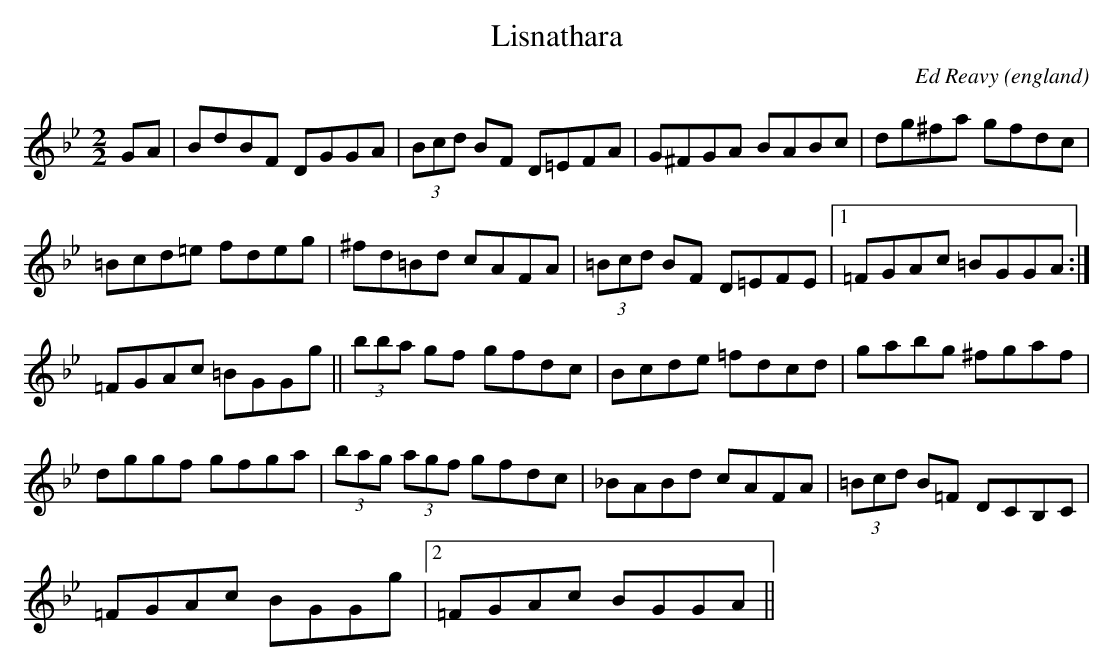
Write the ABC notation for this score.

X:1
T:Lisnathara
O:england
C:Ed Reavy
M:2/2
L:1/8
K:Bb
GA|BdBF DGGA|(3Bcd BF D=EFA|G^FGA BABc|dg^fa gfdc|
=Bcd=e fdeg|^fd=Bd cAFA|(3=Bcd BF D=EFE|1=FGAc =BGGA:|
2=FGAc =BGGg||(3bba gf gfdc|Bcde =fdcd|gabg ^fgaf|
dggf gfga|(3bag (3agf gfdc|_BABd cAFA|(3=Bcd B=F DCB,C|
1=FGAc BGGg|2=FGAc BGGA||
